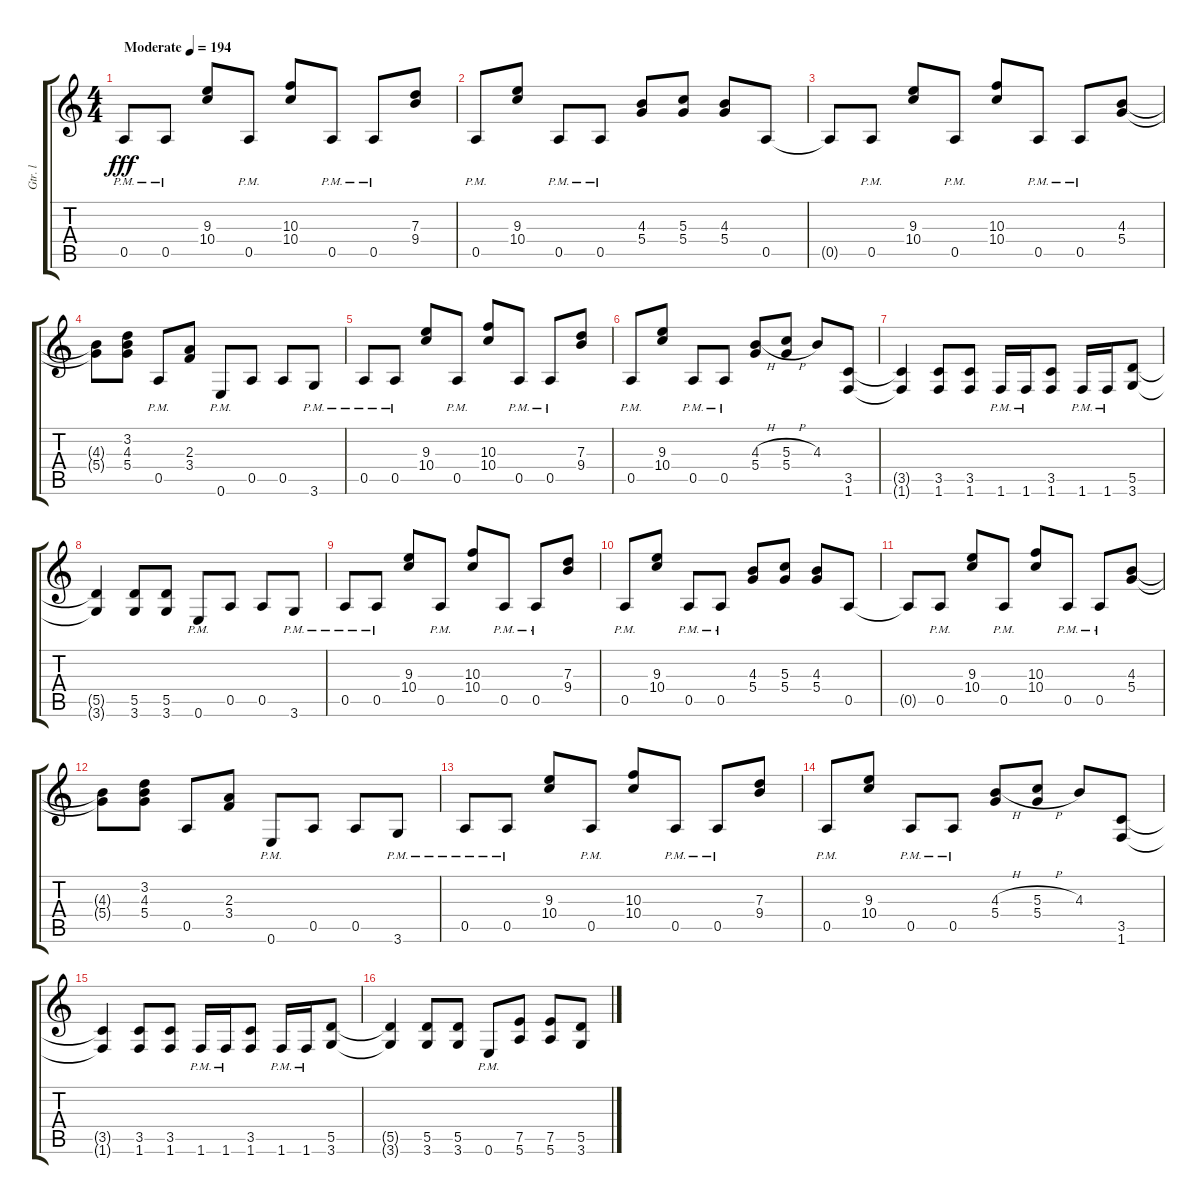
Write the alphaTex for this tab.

\track ("Gtr. l" "Gtr. l") {instrument distortionguitar}
\staff {score tabs}
\tuning (E4 B3 G3 D3 A2 E2) {hide}
\ts (4 4)
\tempo (194 "Moderate")
\clef g2
\ks c
0.5{pm}.8{dy fff volume 12 instrument distortionguitar} 0.5{pm}.8 (9.3 10.4).8 0.5{pm}.8 (10.3 10.4).8 0.5{pm}.8 0.5{pm}.8 (7.3 9.4).8 |
0.5{pm}.8 (9.3 10.4).8 0.5{pm}.8 0.5{pm}.8 (4.3 5.4).8 (5.3 5.4).8 (4.3 5.4).8 0.5.8 |
0.5{t}.8 0.5{pm}.8 (9.3 10.4).8 0.5{pm}.8 (10.3 10.4).8 0.5{pm}.8 0.5{pm}.8 (4.3 5.4).8 |
(4.3{t} 5.4{t}).8 (3.2 4.3 5.4).8 0.5{pm}.8 (2.3 3.4).8 0.6{pm}.8 0.5.8 0.5.8 3.6{pm}.8 |
0.5{pm}.8 0.5{pm}.8 (9.3 10.4).8 0.5{pm}.8 (10.3 10.4).8 0.5{pm}.8 0.5{pm}.8 (7.3 9.4).8 |
0.5{pm}.8 (9.3 10.4).8 0.5{pm}.8 0.5{pm}.8 (4.3{h} 5.4).8 (5.3{h} 5.4).8 4.3.8 (3.5 1.6).8 |
(3.5{t} 1.6{t}).4 (3.5 1.6).8 (3.5 1.6).8 1.6{pm}.16 1.6{pm}.16 (3.5 1.6).8 1.6{pm}.16 1.6{pm}.16 (5.5 3.6).8 |
(5.5{t} 3.6{t}).4 (5.5 3.6).8 (5.5 3.6).8 0.6{pm}.8 0.5.8 0.5.8 3.6{pm}.8 |
0.5{pm}.8 0.5{pm}.8 (9.3 10.4).8 0.5{pm}.8 (10.3 10.4).8 0.5{pm}.8 0.5{pm}.8 (7.3 9.4).8 |
0.5{pm}.8 (9.3 10.4).8 0.5{pm}.8 0.5{pm}.8 (4.3 5.4).8 (5.3 5.4).8 (4.3 5.4).8 0.5.8 |
0.5{t}.8 0.5{pm}.8 (9.3 10.4).8 0.5{pm}.8 (10.3 10.4).8 0.5{pm}.8 0.5{pm}.8 (4.3 5.4).8 |
(4.3{t} 5.4{t}).8 (3.2 4.3 5.4).8 0.5.8 (2.3 3.4).8 0.6{pm}.8 0.5.8 0.5.8 3.6{pm}.8 |
0.5{pm}.8 0.5{pm}.8 (9.3 10.4).8 0.5{pm}.8 (10.3 10.4).8 0.5{pm}.8 0.5{pm}.8 (7.3 9.4).8 |
0.5{pm}.8 (9.3 10.4).8 0.5{pm}.8 0.5{pm}.8 (4.3{h} 5.4).8 (5.3{h} 5.4).8 4.3.8 (3.5 1.6).8 |
(3.5{t} 1.6{t}).4 (3.5 1.6).8 (3.5 1.6).8 1.6{pm}.16 1.6{pm}.16 (3.5 1.6).8 1.6{pm}.16 1.6{pm}.16 (5.5 3.6).8 |
(5.5{t} 3.6{t}).4 (5.5 3.6).8 (5.5 3.6).8 0.6{pm}.8 (7.5 5.6).8 (7.5 5.6).8 (5.5 3.6).8
